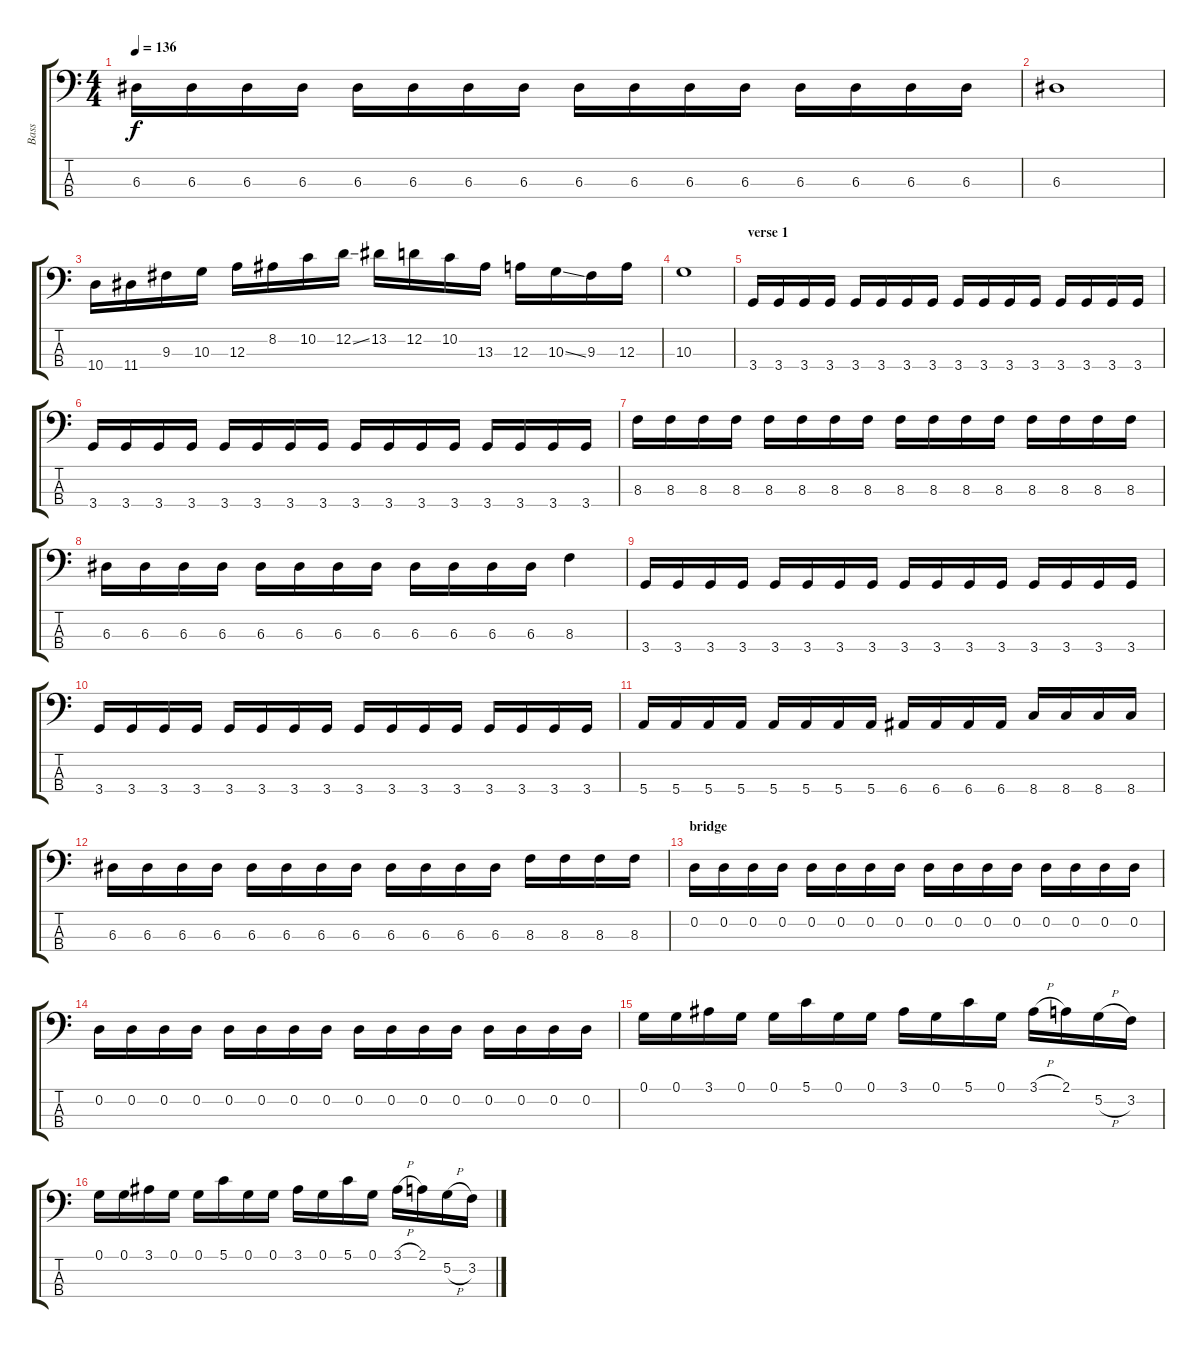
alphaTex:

\track ("Bass" "Bass") {instrument electricbassfinger}
\staff {score tabs}
\tuning (G2 D2 A1 E1) {hide}
\ts (4 4)
\tempo 136
\clef f4
\ks c
6.3.16{dy f} 6.3.16 6.3.16 6.3.16 6.3.16 6.3.16 6.3.16 6.3.16 6.3.16 6.3.16 6.3.16 6.3.16 6.3.16 6.3.16 6.3.16 6.3.16 |
6.3.1 |
10.4.16 11.4.16 9.3.16 10.3.16 12.3.16 8.2.16 10.2.16 12.2{ss}.16 13.2.16 12.2.16 10.2.16 13.3.16 12.3.16 10.3{ss}.16 9.3.16 12.3.16 |
10.3.1 |
\section ("" "verse 1")
3.4.16 3.4.16 3.4.16 3.4.16 3.4.16 3.4.16 3.4.16 3.4.16 3.4.16 3.4.16 3.4.16 3.4.16 3.4.16 3.4.16 3.4.16 3.4.16 |
3.4.16 3.4.16 3.4.16 3.4.16 3.4.16 3.4.16 3.4.16 3.4.16 3.4.16 3.4.16 3.4.16 3.4.16 3.4.16 3.4.16 3.4.16 3.4.16 |
8.3.16 8.3.16 8.3.16 8.3.16 8.3.16 8.3.16 8.3.16 8.3.16 8.3.16 8.3.16 8.3.16 8.3.16 8.3.16 8.3.16 8.3.16 8.3.16 |
6.3.16 6.3.16 6.3.16 6.3.16 6.3.16 6.3.16 6.3.16 6.3.16 6.3.16 6.3.16 6.3.16 6.3.16 8.3.4 |
3.4.16 3.4.16 3.4.16 3.4.16 3.4.16 3.4.16 3.4.16 3.4.16 3.4.16 3.4.16 3.4.16 3.4.16 3.4.16 3.4.16 3.4.16 3.4.16 |
3.4.16 3.4.16 3.4.16 3.4.16 3.4.16 3.4.16 3.4.16 3.4.16 3.4.16 3.4.16 3.4.16 3.4.16 3.4.16 3.4.16 3.4.16 3.4.16 |
5.4.16 5.4.16 5.4.16 5.4.16 5.4.16 5.4.16 5.4.16 5.4.16 6.4.16 6.4.16 6.4.16 6.4.16 8.4.16 8.4.16 8.4.16 8.4.16 |
6.3.16 6.3.16 6.3.16 6.3.16 6.3.16 6.3.16 6.3.16 6.3.16 6.3.16 6.3.16 6.3.16 6.3.16 8.3.16 8.3.16 8.3.16 8.3.16 |
\section ("" "bridge")
0.2.16 0.2.16 0.2.16 0.2.16 0.2.16 0.2.16 0.2.16 0.2.16 0.2.16 0.2.16 0.2.16 0.2.16 0.2.16 0.2.16 0.2.16 0.2.16 |
0.2.16 0.2.16 0.2.16 0.2.16 0.2.16 0.2.16 0.2.16 0.2.16 0.2.16 0.2.16 0.2.16 0.2.16 0.2.16 0.2.16 0.2.16 0.2.16 |
0.1.16 0.1.16 3.1.16 0.1.16 0.1.16 5.1.16 0.1.16 0.1.16 3.1.16 0.1.16 5.1.16 0.1.16 3.1{h}.16 2.1.16 5.2{h}.16 3.2.16 |
0.1.16 0.1.16 3.1.16 0.1.16 0.1.16 5.1.16 0.1.16 0.1.16 3.1.16 0.1.16 5.1.16 0.1.16 3.1{h}.16 2.1.16 5.2{h}.16 3.2.16
